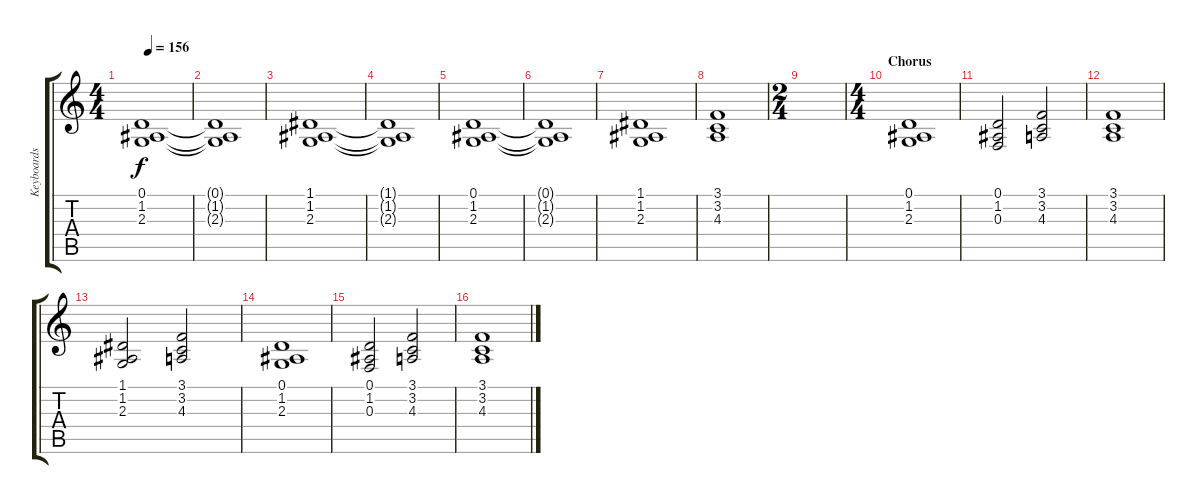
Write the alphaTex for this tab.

\track ("Keyboards II" "Keyboards ") {instrument choiraahs}
\staff {score tabs}
\tuning (D4 A3 F3 C3 G2 D2) {hide}
\ts (4 4)
\tempo 156
\clef g2
\ks c
(0.1 1.2 2.3).1{dy f} |
(0.1{t} 1.2{t} 2.3{t}).1 |
(1.1 1.2 2.3).1 |
(1.1{t} 1.2{t} 2.3{t}).1 |
(0.1 1.2 2.3).1 |
(0.1{t} 1.2{t} 2.3{t}).1 |
(1.1 1.2 2.3).1 |
(3.1 3.2 4.3).1 |
\ts (2 4)
|
\ts (4 4)
\section ("" "Chorus")
(0.1 1.2 2.3).1 |
(0.1 1.2 0.3).2 (3.1 3.2 4.3).2 |
(3.1 3.2 4.3).1 |
(1.1 1.2 2.3).2 (3.1 3.2 4.3).2 |
(0.1 1.2 2.3).1 |
(0.1 1.2 0.3).2 (3.1 3.2 4.3).2 |
(3.1 3.2 4.3).1
